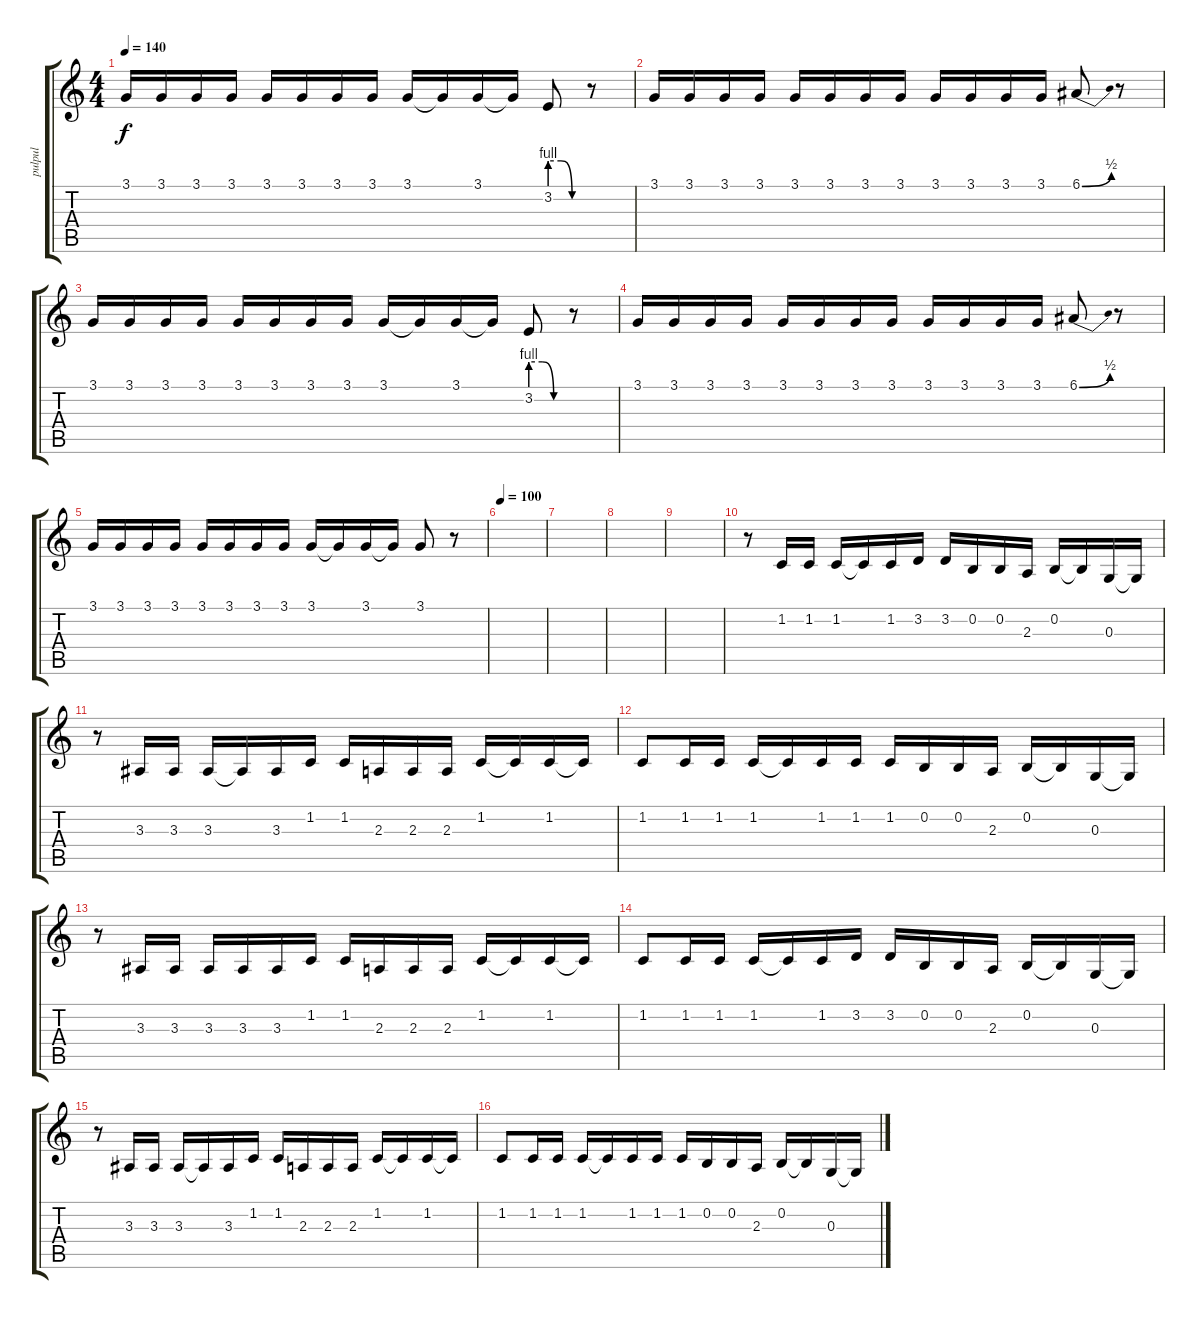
\track ("pulpul" "pulpul") {instrument accordion}
\staff {score tabs}
\tuning (E4 B3 G3 D3 A2 E2) {hide}
\ts (4 4)
\tempo 140
\clef g2
\ks c
3.1.16{dy f} 3.1.16 3.1.16 3.1.16 3.1.16 3.1.16 3.1.16 3.1.16 3.1.16 3.1{t}.16 3.1.16 3.1{t}.16 3.2{be (custom 0 4 20 4 40 0 60 0)}.8 r.8 |
3.1.16 3.1.16 3.1.16 3.1.16 3.1.16 3.1.16 3.1.16 3.1.16 3.1.16 3.1.16 3.1.16 3.1.16 6.1{be (bend 0 0 60 2)}.8 r.8 |
3.1.16 3.1.16 3.1.16 3.1.16 3.1.16 3.1.16 3.1.16 3.1.16 3.1.16 3.1{t}.16 3.1.16 3.1{t}.16 3.2{be (custom 0 4 20 4 40 0 60 0)}.8 r.8 |
3.1.16 3.1.16 3.1.16 3.1.16 3.1.16 3.1.16 3.1.16 3.1.16 3.1.16 3.1.16 3.1.16 3.1.16 6.1{be (bend 0 0 60 2)}.8 r.8 |
3.1.16 3.1.16 3.1.16 3.1.16 3.1.16 3.1.16 3.1.16 3.1.16 3.1.16 3.1{t}.16 3.1.16 3.1{t}.16 3.1.8 r.8 |
\tempo 100
|
|
|
|
r.8 1.2.16 1.2.16 1.2.16 1.2{t}.16 1.2.16 3.2.16 3.2.16 0.2.16 0.2.16 2.3.16 0.2.16 0.2{t}.16 0.3.16 0.3{t}.16 |
r.8 3.3.16 3.3.16 3.3.16 3.3{t}.16 3.3.16 1.2.16 1.2.16 2.3.16 2.3.16 2.3.16 1.2.16 1.2{t}.16 1.2.16 1.2{t}.16 |
1.2.8 1.2.16 1.2.16 1.2.16 1.2{t}.16 1.2.16 1.2.16 1.2.16 0.2.16 0.2.16 2.3.16 0.2.16 0.2{t}.16 0.3.16 0.3{t}.16 |
r.8 3.3.16 3.3.16 3.3.16 3.3.16 3.3.16 1.2.16 1.2.16 2.3.16 2.3.16 2.3.16 1.2.16 1.2{t}.16 1.2.16 1.2{t}.16 |
1.2.8 1.2.16 1.2.16 1.2.16 1.2{t}.16 1.2.16 3.2.16 3.2.16 0.2.16 0.2.16 2.3.16 0.2.16 0.2{t}.16 0.3.16 0.3{t}.16 |
r.8 3.3.16 3.3.16 3.3.16 3.3{t}.16 3.3.16 1.2.16 1.2.16 2.3.16 2.3.16 2.3.16 1.2.16 1.2{t}.16 1.2.16 1.2{t}.16 |
1.2.8 1.2.16 1.2.16 1.2.16 1.2{t}.16 1.2.16 1.2.16 1.2.16 0.2.16 0.2.16 2.3.16 0.2.16 0.2{t}.16 0.3.16 0.3{t}.16
